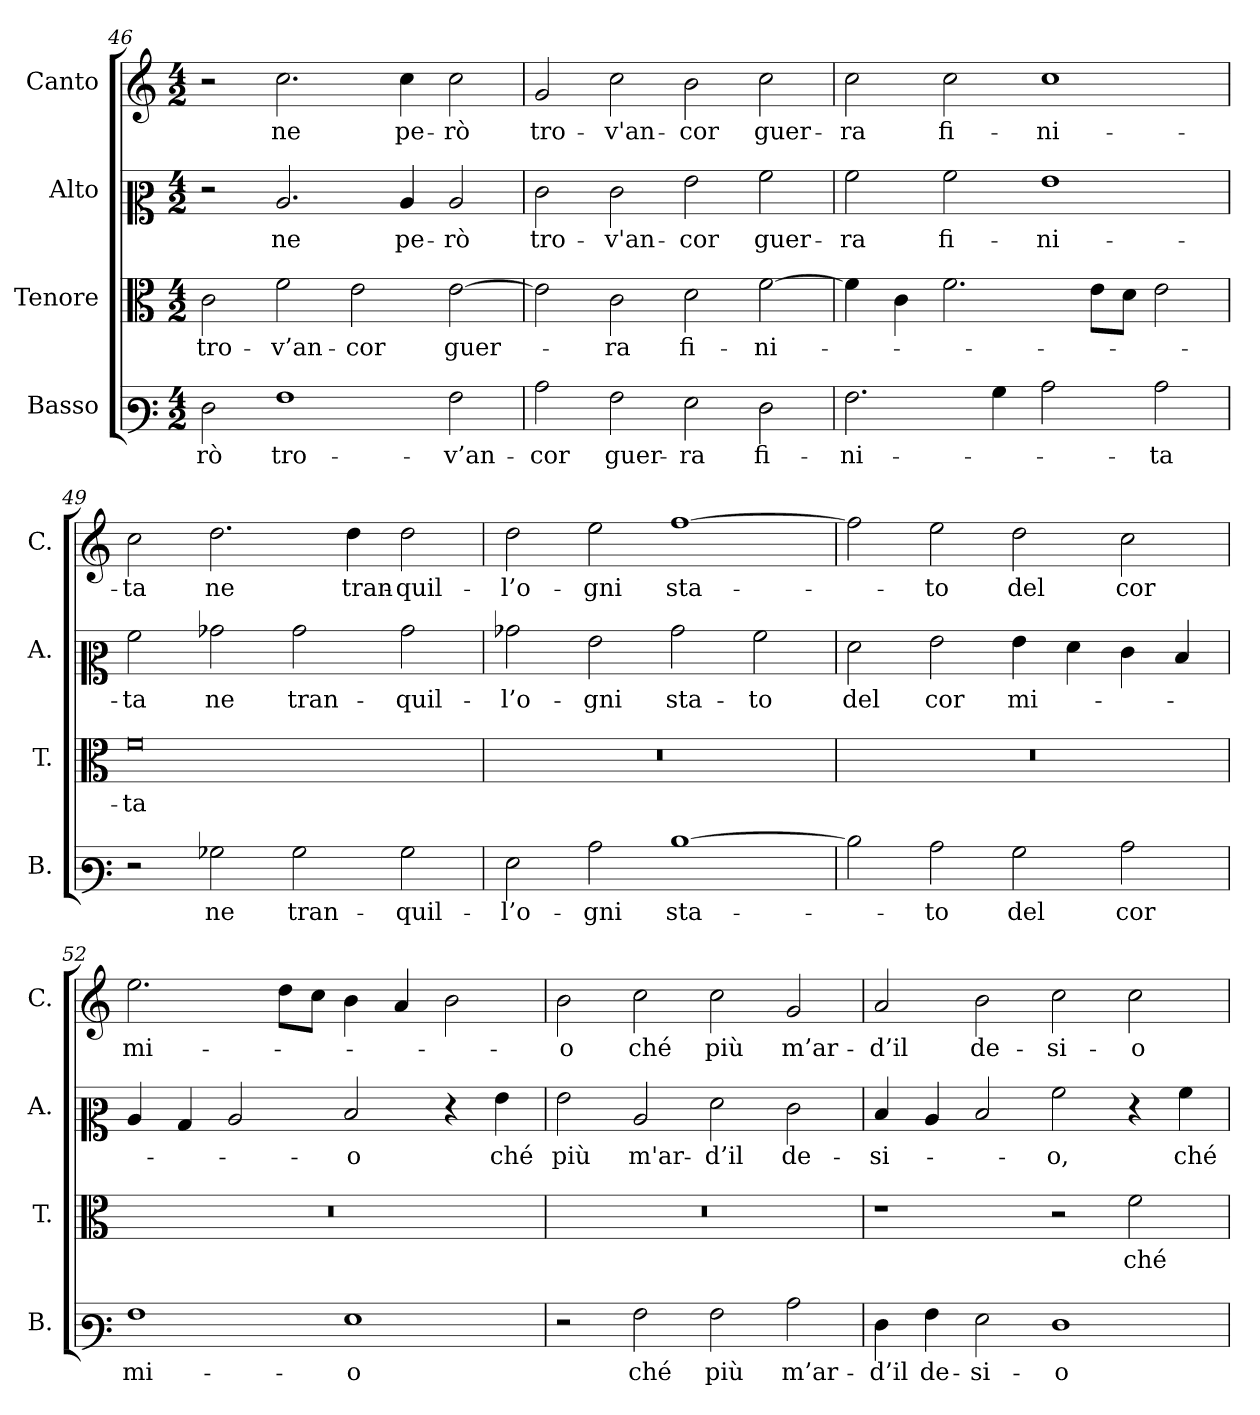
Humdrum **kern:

**kern	**text	**kern	**text	**kern	**text	**kern	**text
*part4	*part4	*part3	*part3	*part2	*part2	*part1	*part1
*staff4	*staff4	*staff3	*staff3	*staff2	*staff2	*staff1	*staff1
*I"Basso	*	*I"Tenore	*	*I"Alto	*	*I"Canto	*
*I'B.	*	*I'T.	*	*I'A.	*	*I'C.	*
*clefF3	*	*clefC3	*	*clefC2	*	*clefG2	*
*k[]	*	*k[]	*	*k[]	*	*k[]	*
*M4/2	*	*M4/2	*	*M4/2	*	*M4/2	*
=46	=46	=46	=46	=46	=46	=46	=46
2F\	-rò	2c\	tro-	2r	.	2r	.
1A	tro-	2f\	-v’an-	2.c/	ne	2.cc\	ne
.	.	2e\	-cor	.	.	.	.
.	.	.	.	4c/	pe-	4cc\	pe-
2A\	-v’an-	[2e\	guer-	2c/	-rò	2cc\	-rò
=47	=47	=47	=47	=47	=47	=47	=47
2c\	-cor	2e\]	.	2e\	tro-	2g/	-tro-
2A\	guer-	2c\	-ra	2e\	-v'an-	2cc\	-v'an-
2G\	-ra	2d\	fi-	2g\	-cor	2b\	-cor
2F\	fi-	[2f\	-ni-	2a\	guer-	2cc\	guer-
=48	=48	=48	=48	=48	=48	=48	=48
2.A\	-ni-	4f\]	.	2a\	-ra	2cc\	-ra
.	.	4c\	.	.	.	.	.
.	.	2.f\	.	2a\	fi-	2cc\	fi-
4B\	.	.	.	.	.	.	.
2c\	.	.	.	1g	-ni-	1cc	-ni-
.	.	8e\L	.	.	.	.	.
.	.	8d\J	.	.	.	.	.
2c\	-ta	2e\	.	.	.	.	.
!!LO:LB:g=z
=49	=49	=49	=49	=49	=49	=49	=49
2r	.	0f	-ta	2a\	-ta	2cc\	-ta
2B-X\	-ne	.	.	2b-X\	ne	2.dd\	ne
2B-\	tran-	.	.	2b-\	tran-	.	.
.	.	.	.	.	.	4dd\	tran-
2B-\	-quil-	.	.	2b-\	-quil-	2dd\	-quil-
=50	=50	=50	=50	=50	=50	=50	=50
2G\	-l’o-	0r	.	2b-X\	-l’o-	2dd\	-l’o-
2c\	-gni	.	.	2g\	-gni	2ee\	-gni
[1d	sta-	.	.	2b-\	sta-	[1ff	sta-
.	.	.	.	2a\	-to	.	.
=51	=51	=51	=51	=51	=51	=51	=51
2d\]	.	0r	.	2f\	del	2ff\]	.
2c\	-to	.	.	2g\	cor	2ee\	-to
2B\	del	.	.	4g\	mi-	2dd\	del
.	.	.	.	4f\	.	.	.
2c\	cor	.	.	4e\	.	2cc\	cor
.	.	.	.	4d/	.	.	.
=52	=52	=52	=52	=52	=52	=52	=52
1A	mi-	0r	.	4c/	.	2.ee\	mi-
.	.	.	.	4B/	.	.	.
.	.	.	.	2c/	.	.	.
.	.	.	.	.	.	8dd\L	.
.	.	.	.	.	.	8cc\J	.
1G	-o	.	.	2d/	-o	4b\	.
.	.	.	.	.	.	4a/	.
.	.	.	.	4r	.	2b\	.
.	.	.	.	4g\	ché	.	.
!!LO:LB:g=z
=53	=53	=53	=53	=53	=53	=53	=53
2r	.	0r	.	2g\	più	2b\	-o
2A\	-ché	.	.	2c/	m'ar-	2cc\	ché
2A\	più	.	.	2f\	-d’il	2cc\	più
2c\	m’ar-	.	.	2e\	de-	2g/	m’ar-
=54	=54	=54	=54	=54	=54	=54	=54
4F\	-d’il	1r	.	4d/	-si-	2a/	-d’il
4A\	de-	.	.	4c/	.	.	.
2G\	-si-	.	.	2d/	.	2b\	de-
1F	-o	2r	.	2a\	-o,	2cc\	-si-
.	.	2f\	ché	4r	.	2cc\	-o
.	.	.	.	4a\	ché	.	.
=	=	=	=	=	=	=	=
*-	*-	*-	*-	*-	*-	*-	*-
